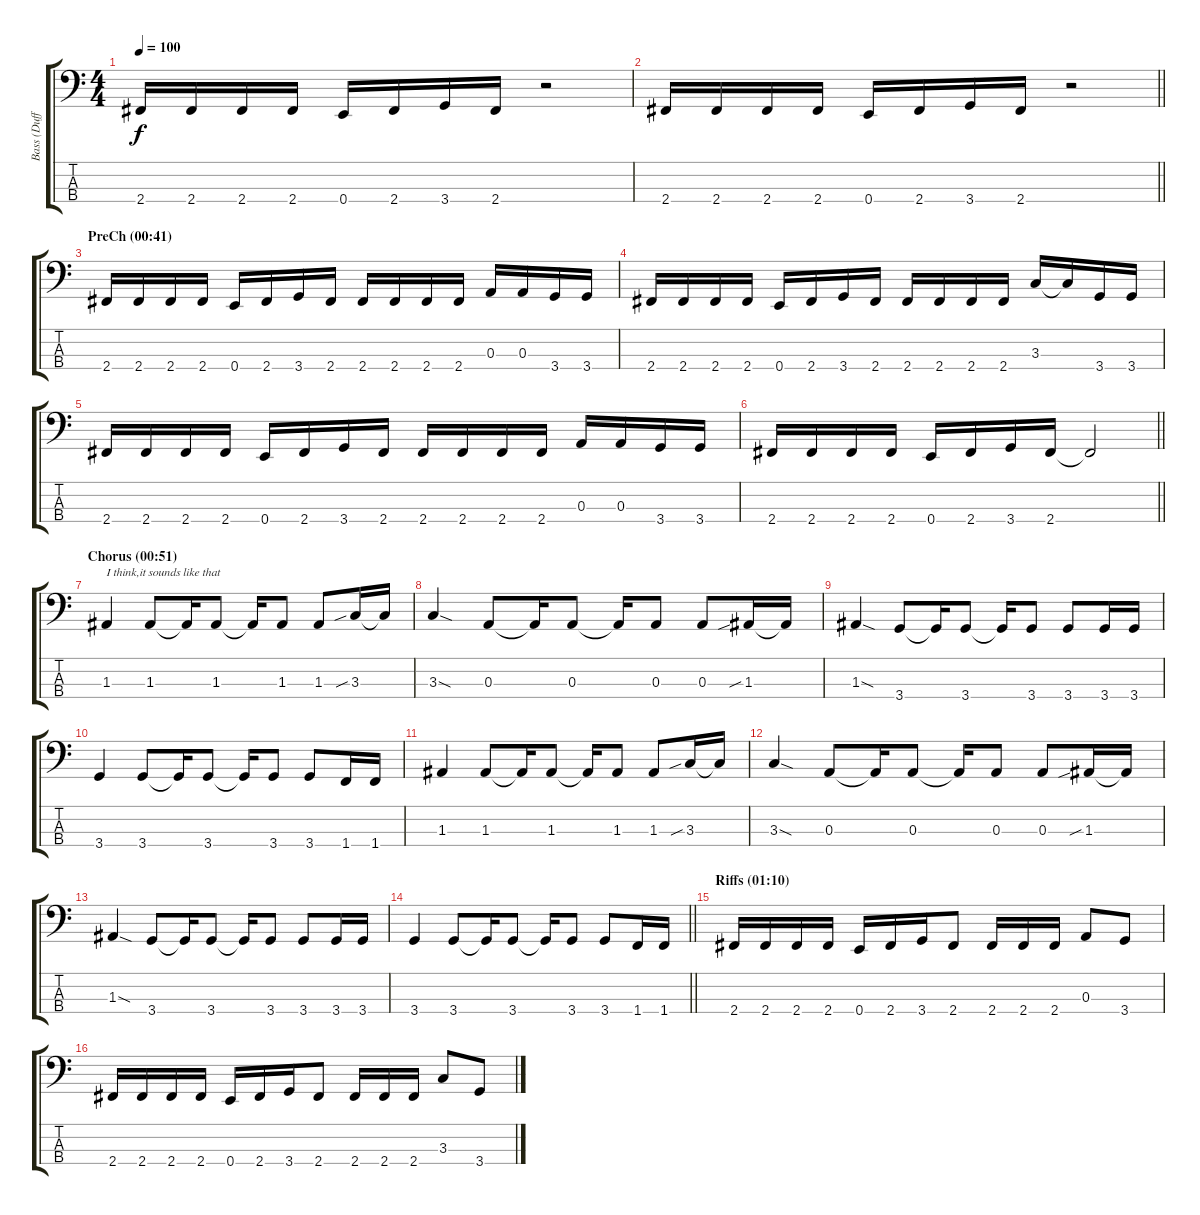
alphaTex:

\track ("Bass (Duff McKagan)" "Bass (Duff") {instrument electricbasspick}
\staff {score tabs}
\tuning (G2 D2 A1 E1) {hide}
\ts (4 4)
\tempo 100
\clef f4
\ks c
2.4.16{dy f} 2.4.16 2.4.16 2.4.16 0.4.16 2.4.16 3.4.16 2.4.16 r.2 |
\barLineRight lightlight
2.4.16 2.4.16 2.4.16 2.4.16 0.4.16 2.4.16 3.4.16 2.4.16 r.2 |
\section ("" "PreCh (00:41)")
2.4.16 2.4.16 2.4.16 2.4.16 0.4.16 2.4.16 3.4.16 2.4.16 2.4.16 2.4.16 2.4.16 2.4.16 0.3.16 0.3.16 3.4.16 3.4.16 |
2.4.16 2.4.16 2.4.16 2.4.16 0.4.16 2.4.16 3.4.16 2.4.16 2.4.16 2.4.16 2.4.16 2.4.16 3.3.16 3.3{t}.16 3.4.16 3.4.16 |
2.4.16 2.4.16 2.4.16 2.4.16 0.4.16 2.4.16 3.4.16 2.4.16 2.4.16 2.4.16 2.4.16 2.4.16 0.3.16 0.3.16 3.4.16 3.4.16 |
\barLineRight lightlight
2.4.16 2.4.16 2.4.16 2.4.16 0.4.16 2.4.16 3.4.16 2.4.16 2.4{t}.2 |
\section ("" "Chorus (00:51)")
1.3.4{txt "I think,it sounds like that"} 1.3.8 1.3{t}.16 1.3.8 1.3{t}.16 1.3.8 1.3.8 3.3{sib}.16 3.3{t}.16 |
3.3{sod}.4 0.3.8 0.3{t}.16 0.3.8 0.3{t}.16 0.3.8 0.3.8 1.3{sib}.16 1.3{t}.16 |
1.3{sod}.4 3.4.8 3.4{t}.16 3.4.8 3.4{t}.16 3.4.8 3.4.8 3.4.16 3.4.16 |
3.4.4 3.4.8 3.4{t}.16 3.4.8 3.4{t}.16 3.4.8 3.4.8 1.4.16 1.4.16 |
1.3.4 1.3.8 1.3{t}.16 1.3.8 1.3{t}.16 1.3.8 1.3.8 3.3{sib}.16 3.3{t}.16 |
3.3{sod}.4 0.3.8 0.3{t}.16 0.3.8 0.3{t}.16 0.3.8 0.3.8 1.3{sib}.16 1.3{t}.16 |
1.3{sod}.4 3.4.8 3.4{t}.16 3.4.8 3.4{t}.16 3.4.8 3.4.8 3.4.16 3.4.16 |
\barLineRight lightlight
3.4.4 3.4.8 3.4{t}.16 3.4.8 3.4{t}.16 3.4.8 3.4.8 1.4.16 1.4.16 |
\section ("" "Riffs (01:10)")
2.4.16 2.4.16 2.4.16 2.4.16 0.4.16 2.4.16 3.4.16 2.4.8 2.4.16 2.4.16 2.4.16 0.3.8 3.4.8 |
2.4.16 2.4.16 2.4.16 2.4.16 0.4.16 2.4.16 3.4.16 2.4.8 2.4.16 2.4.16 2.4.16 3.3.8 3.4.8
